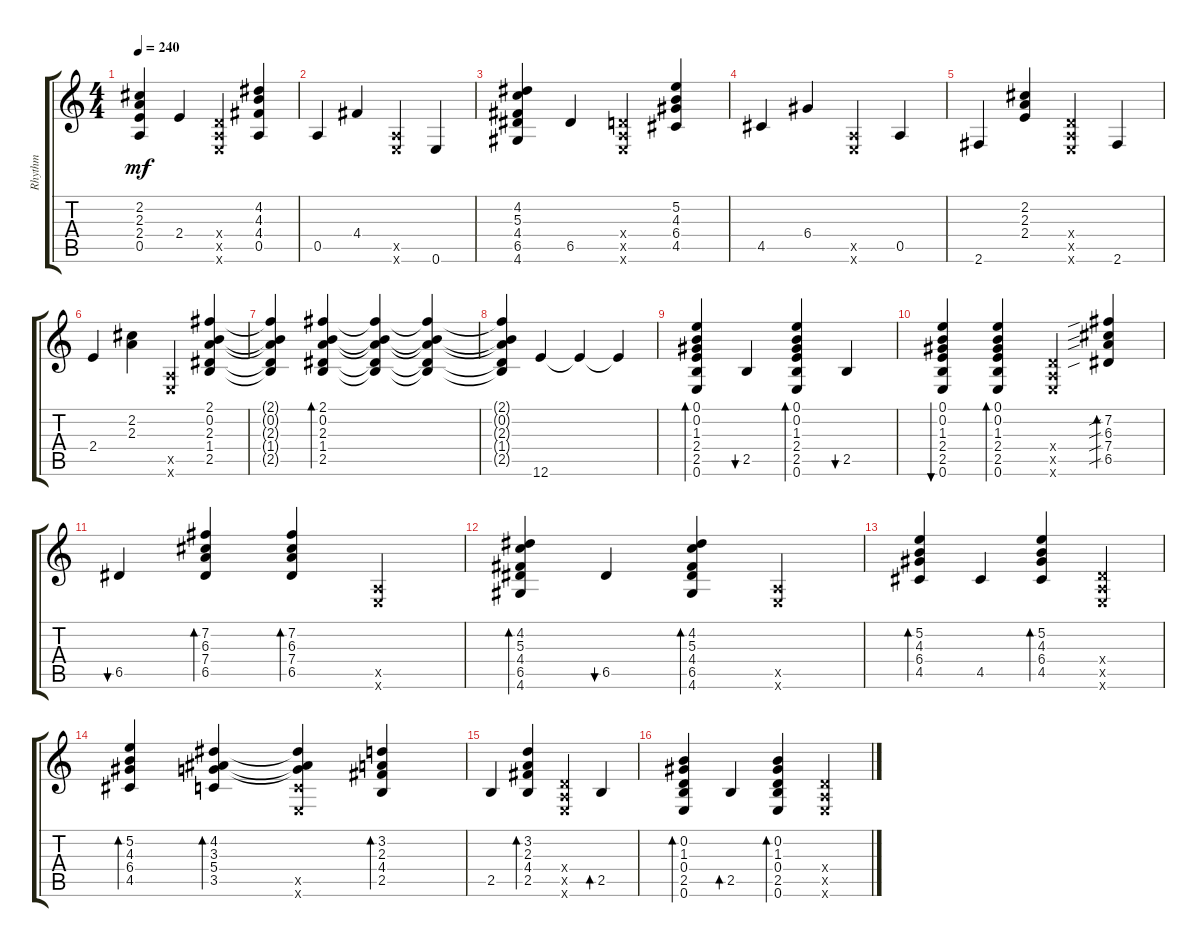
\track ("Rhythm" "Rhythm") {instrument acousticguitarsteel}
\staff {score tabs}
\tuning (E4 B3 G3 D3 A2 E2) {hide}
\ts (4 4)
\tempo 240
\clef g2
\ks c
(2.2 2.3 2.4 0.5).4{dy mf} 2.4.4 (0.4{x} 0.5{x} 0.6{x}).4 (4.2 4.3 4.4 0.5).4 |
0.5.4 4.4.4 (0.5{x} 0.6{x}).4 0.6.4 |
(4.2 5.3 4.4 6.5 4.6).4 6.5.4 (0.4{x} 0.5{x} 0.6{x}).4 (5.2 4.3 6.4 4.5).4 |
4.5.4 6.4.4 (0.5{x} 0.6{x}).4 0.5.4 |
2.6.4 (2.2 2.3 2.4).4 (0.4{x} 0.5{x} 0.6{x}).4 2.6.4 |
2.4.4 (2.2 2.3).4 (0.5{x} 0.6{x}).4 (2.1 0.2 2.3 1.4 2.5).4 |
(2.1{t} 0.2{t} 2.3{t} 1.4{t} 2.5{t}).4 (2.1 0.2 2.3 1.4 2.5).4{bd 480} (2.1{t} 0.2{t} 2.3{t} 1.4{t} 2.5{t}).4 (2.1{t} 0.2{t} 2.3{t} 1.4{t} 2.5{t}).4 |
(2.1{t} 0.2{t} 2.3{t} 1.4{t} 2.5{t}).4 12.6.4 12.6{t}.4 12.6{t}.4 |
(0.1 0.2 1.3 2.4 2.5 0.6).4{bd 60} 2.5.4{bu 60} (0.1 0.2 1.3 2.4 2.5 0.6).4{bd 60} 2.5.4{bu 60} |
(0.1 0.2 1.3 2.4 2.5 0.6).4{bu 60} (0.1 0.2 1.3 2.4 2.5 0.6).4{bd 60} (0.4{x} 0.5{x} 0.6{x}).4 (7.2{sib} 6.3{sib} 7.4{sib} 6.5{sib}).4{bd 60} |
6.5.4{bu 60} (7.2 6.3 7.4 6.5).4{bd 60} (7.2 6.3 7.4 6.5).4{bd 60} (0.5{x} 0.6{x}).4 |
(4.2 5.3 4.4 6.5 4.6).4{bd 60} 6.5.4{bu 60} (4.2 5.3 4.4 6.5 4.6).4{bd 60} (0.5{x} 0.6{x}).4 |
(5.2 4.3 6.4 4.5).4{bd 60} 4.5.4 (5.2 4.3 6.4 4.5).4{bd 60} (0.4{x} 0.5{x} 0.6{x}).4 |
(5.2 4.3 6.4 4.5).4{bd 60} (4.2 3.3 5.4 3.5).4{bd 60} (4.2{t} 3.3{t} 5.4{t} 3.5{x} 0.6{x}).4 (3.2 2.3 4.4 2.5).4{bd 60} |
2.5.4 (3.2 2.3 4.4 2.5).4{bd 60} (0.4{x} 0.5{x} 0.6{x}).4 2.5.4{bd 60} |
(0.2 1.3 0.4 2.5 0.6).4{bd 60} 2.5.4{bd 60} (0.2 1.3 0.4 2.5 0.6).4{bd 60} (0.4{x} 0.5{x} 0.6{x}).4
